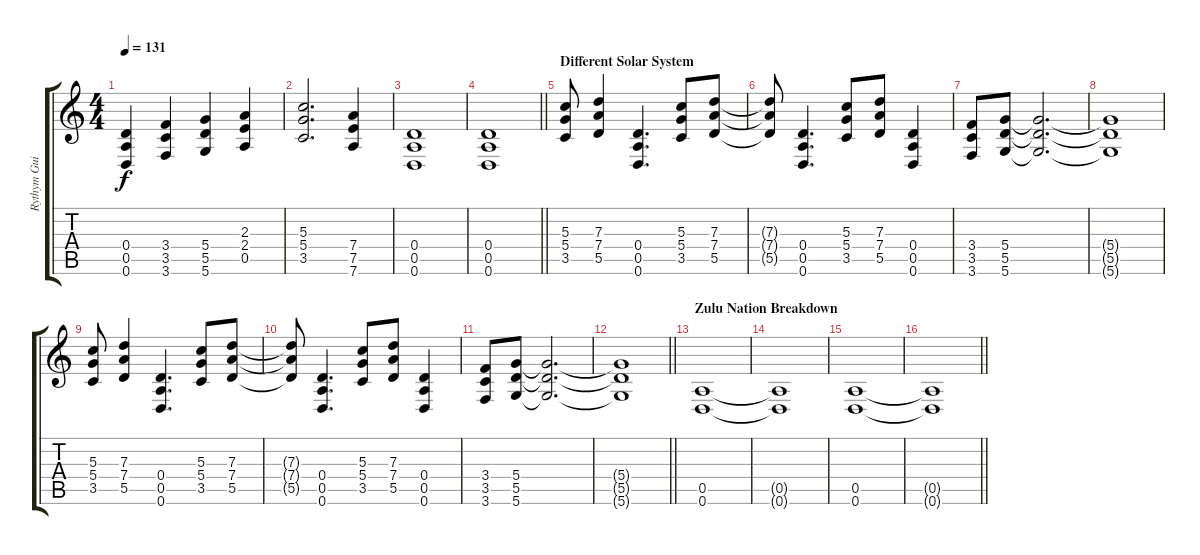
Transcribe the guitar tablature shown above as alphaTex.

\track ("Rythym Guitar" "Rythym Gui") {instrument overdrivenguitar}
\staff {score tabs}
\tuning (E4 B3 G3 D3 A2 D2) {hide}
\ts (4 4)
\tempo 131
\clef g2
\ks c
(0.4 0.5 0.6).4{dy f} (3.4 3.5 3.6).4 (5.4 5.5 5.6).4 (2.3 2.4 0.5).4 |
(5.3 5.4 3.5).2{d} (7.4 7.5 7.6).4 |
(0.4 0.5 0.6).1 |
\barLineRight lightlight
(0.4 0.5 0.6).1 |
\section ("" "Different Solar System")
(5.3 5.4 3.5).8 (7.3 7.4 5.5).4 (0.4 0.5 0.6).4{d} (5.3 5.4 3.5).8 (7.3 7.4 5.5).8 |
(7.3{t} 7.4{t} 5.5{t}).8 (0.4 0.5 0.6).4{d} (5.3 5.4 3.5).8 (7.3 7.4 5.5).8 (0.4 0.5 0.6).4 |
(3.4 3.5 3.6).8 (5.4 5.5 5.6).8 (5.4{t} 5.5{t} 5.6{t}).2{d} |
(5.4{t} 5.5{t} 5.6{t}).1 |
(5.3 5.4 3.5).8 (7.3 7.4 5.5).4 (0.4 0.5 0.6).4{d} (5.3 5.4 3.5).8 (7.3 7.4 5.5).8 |
(7.3{t} 7.4{t} 5.5{t}).8 (0.4 0.5 0.6).4{d} (5.3 5.4 3.5).8 (7.3 7.4 5.5).8 (0.4 0.5 0.6).4 |
(3.4 3.5 3.6).8 (5.4 5.5 5.6).8 (5.4{t} 5.5{t} 5.6{t}).2{d} |
\barLineRight lightlight
(5.4{t} 5.5{t} 5.6{t}).1 |
\section ("" "Zulu Nation Breakdown")
(0.5 0.6).1 |
(0.5{t} 0.6{t}).1 |
(0.5 0.6).1 |
\barLineRight lightlight
(0.5{t} 0.6{t}).1
